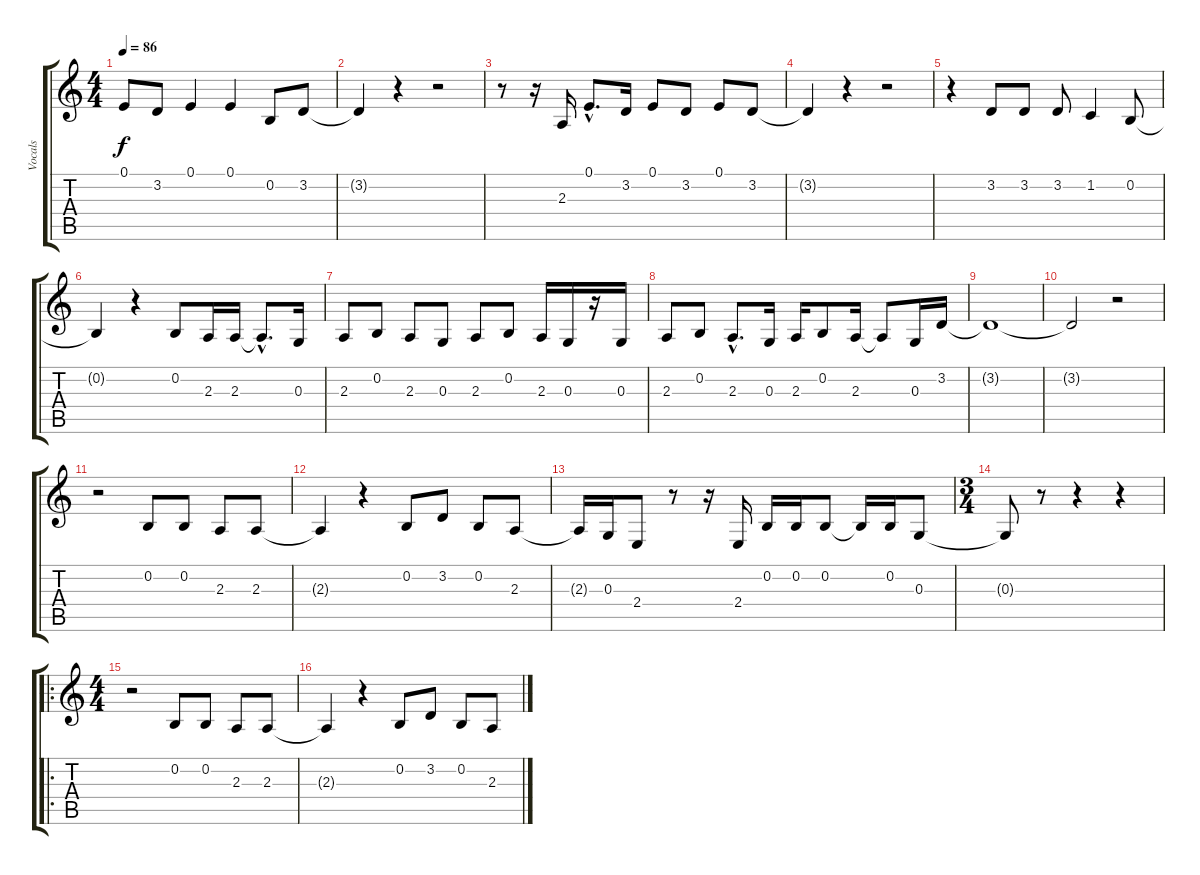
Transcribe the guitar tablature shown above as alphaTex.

\track ("Vocals" "Vocals") {instrument voiceoohs}
\staff {score tabs}
\tuning (E4 B3 G3 D3 A2 E2) {hide}
\ts (4 4)
\tempo 86
\clef g2
\ks c
0.1.8{dy f} 3.2.8 0.1.4 0.1.4 0.2.8 3.2.8 |
3.2{t}.4 r.4 r.2 |
r.8 r.16 2.3.16 0.1{hac}.8{d} 3.2.16 0.1.8 3.2.8 0.1.8 3.2.8 |
3.2{t}.4 r.4 r.2 |
r.4 3.2.8 3.2.8 3.2.8 1.2.4 0.2.8 |
0.2{t}.4 r.4 0.2.8 2.3.16 2.3.16 2.3{hac t}.8{d} 0.3.16 |
2.3.8 0.2.8 2.3.8 0.3.8 2.3.8 0.2.8 2.3.16 0.3.16 r.16 0.3.16 |
2.3.8 0.2.8 2.3{hac}.8{d} 0.3.16 2.3.16 0.2.8 2.3.16 2.3{t}.8 0.3.16 3.2.16 |
3.2{t}.1 |
3.2{t}.2 r.2 |
r.2 0.2.8 0.2.8 2.3.8 2.3.8 |
2.3{t}.4 r.4 0.2.8 3.2.8 0.2.8 2.3.8 |
2.3{t}.16 0.3.16 2.4.8 r.8 r.16 2.4.16 0.2.16 0.2.16 0.2.8 0.2{t}.16 0.2.16 0.3.8 |
\ts (3 4)
0.3{t}.8 r.8 r.4 r.4 |
\ro
\ts (4 4)
r.2 0.2.8 0.2.8 2.3.8 2.3.8 |
2.3{t}.4 r.4 0.2.8 3.2.8 0.2.8 2.3.8
